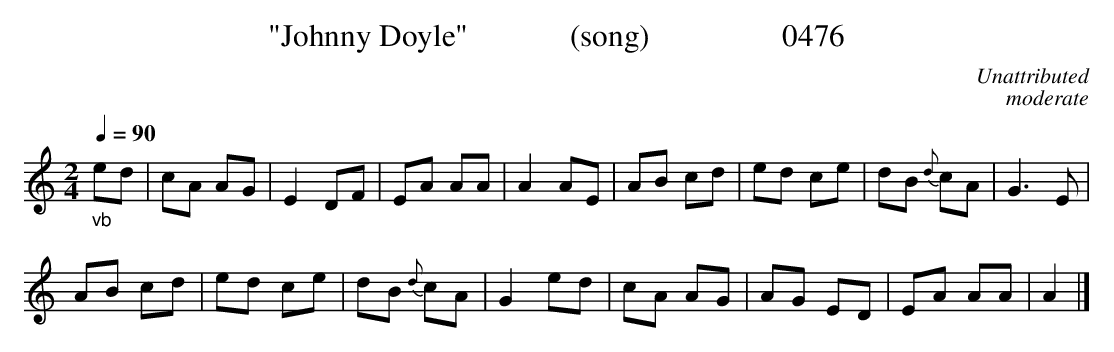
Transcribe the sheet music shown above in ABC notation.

X:1
T:"Johnny Doyle"             (song)                 0476
C:Unattributed
C:moderate
Q:1/4=90
M:2/4
L:1/16
K:C
"_vb"e2d2|c2A2 A2G2|E4D2F2|E2A2 A2A2|A4A2E2|A2B2 c2d2|e2d2 c2e2|d2B2 {d}c2A2|G6E2|
A2B2 c2d2|e2d2 c2e2|d2B2 {d}c2A2|G4e2d2|c2A2 A2G2|A2G2 E2D2|E2A2 A2A2|A4|]
